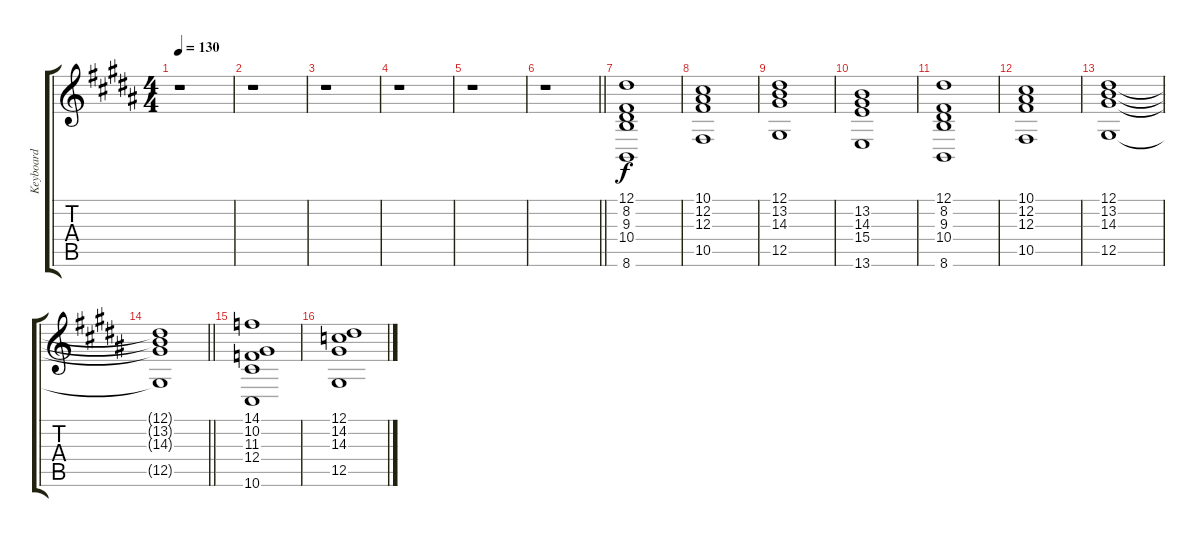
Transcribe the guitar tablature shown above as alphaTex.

\track ("Keyboard" "Keyboard") {instrument stringensemble1}
\staff {score tabs}
\tuning (Eb4 Bb3 Gb3 Db3 Ab2 Eb2) {hide}
\ts (4 4)
\tempo 130
\clef g2
\ks b
r.1{dy f} |
r.1 |
r.1 |
r.1 |
r.1 |
\barLineRight lightlight
r.1 |
(12.1 8.2 9.3 10.4 8.6).1 |
(10.1 12.2 12.3 10.5).1 |
(12.1 13.2 14.3 12.5).1 |
(13.2 14.3 15.4 13.6).1 |
(12.1 8.2 9.3 10.4 8.6).1 |
(10.1 12.2 12.3 10.5).1 |
(12.1 13.2 14.3 12.5).1 |
\barLineRight lightlight
(12.1{t} 13.2{t} 14.3{t} 12.5{t}).1 |
(14.1 10.2 11.3 12.4 10.6).1 |
(12.1 14.2 14.3 12.5).1
